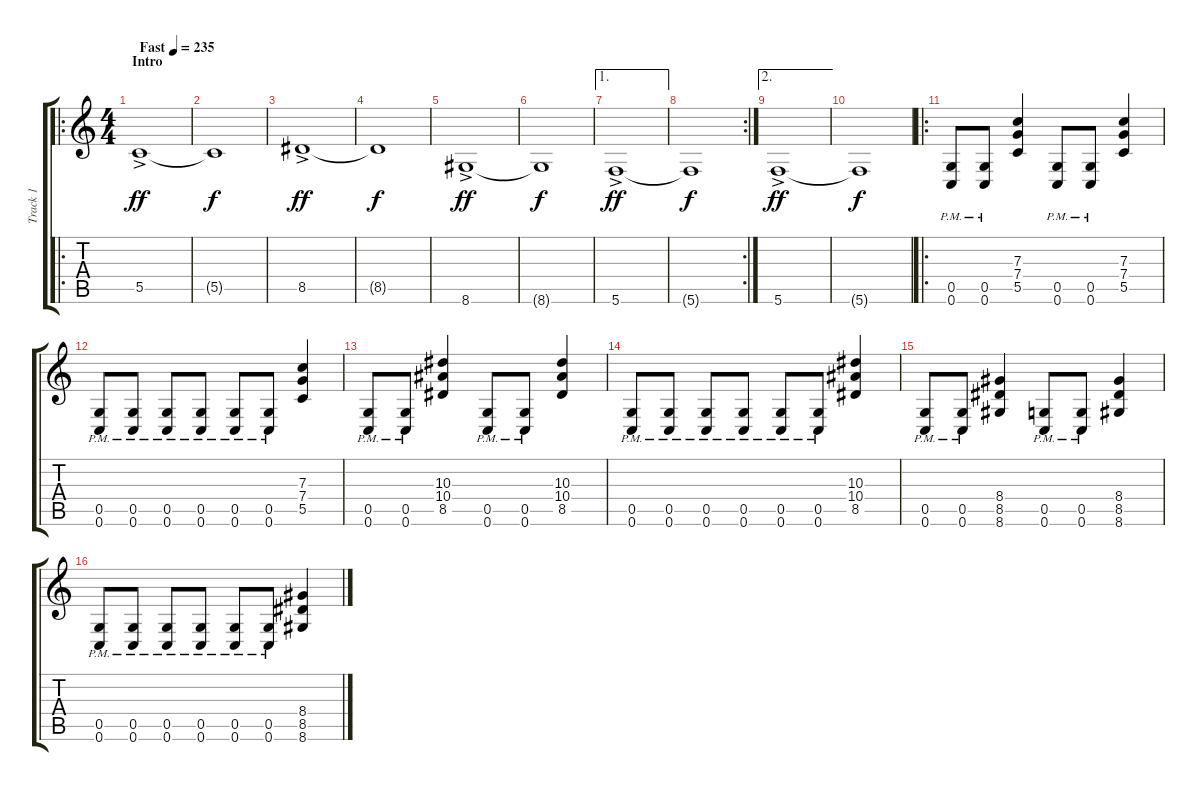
\track ("Track 1" "Track 1") {instrument distortionguitar}
\staff {score tabs}
\tuning (D4 A3 F3 C3 G2 C2) {hide}
\ro
\ts (4 4)
\section ("" "Intro")
\tempo (235 "Fast")
\clef g2
\ks c
5.5{ac}.1{dy ff instrument distortionguitar} |
5.5{t}.1{dy f} |
8.5{ac}.1{dy ff} |
8.5{t}.1{dy f} |
8.6{ac}.1{dy ff} |
8.6{t}.1{dy f} |
\ae 1
5.6{ac}.1{dy ff} |
\rc 2
5.6{t}.1{dy f} |
\ae 2
5.6{ac}.1{dy ff} |
5.6{t}.1{dy f} |
\ro
(0.5{pm} 0.6{pm}).8 (0.5{pm} 0.6{pm}).8 (7.3 7.4 5.5).4 (0.5{pm} 0.6{pm}).8 (0.5{pm} 0.6{pm}).8 (7.3 7.4 5.5).4 |
(0.5{pm} 0.6{pm}).8 (0.5{pm} 0.6{pm}).8 (0.5{pm} 0.6{pm}).8 (0.5{pm} 0.6{pm}).8 (0.5{pm} 0.6{pm}).8 (0.5{pm} 0.6{pm}).8 (7.3 7.4 5.5).4 |
(0.5{pm} 0.6{pm}).8 (0.5{pm} 0.6{pm}).8 (10.3 10.4 8.5).4 (0.5{pm} 0.6{pm}).8 (0.5{pm} 0.6{pm}).8 (10.3 10.4 8.5).4 |
(0.5{pm} 0.6{pm}).8 (0.5{pm} 0.6{pm}).8 (0.5{pm} 0.6{pm}).8 (0.5{pm} 0.6{pm}).8 (0.5{pm} 0.6{pm}).8 (0.5{pm} 0.6{pm}).8 (10.3 10.4 8.5).4 |
(0.5{pm} 0.6{pm}).8 (0.5{pm} 0.6{pm}).8 (8.4 8.5 8.6).4 (0.5{pm} 0.6{pm}).8 (0.5{pm} 0.6{pm}).8 (8.4 8.5 8.6).4 |
(0.5{pm} 0.6{pm}).8 (0.5{pm} 0.6{pm}).8 (0.5{pm} 0.6{pm}).8 (0.5{pm} 0.6{pm}).8 (0.5{pm} 0.6{pm}).8 (0.5{pm} 0.6{pm}).8 (8.4 8.5 8.6).4
